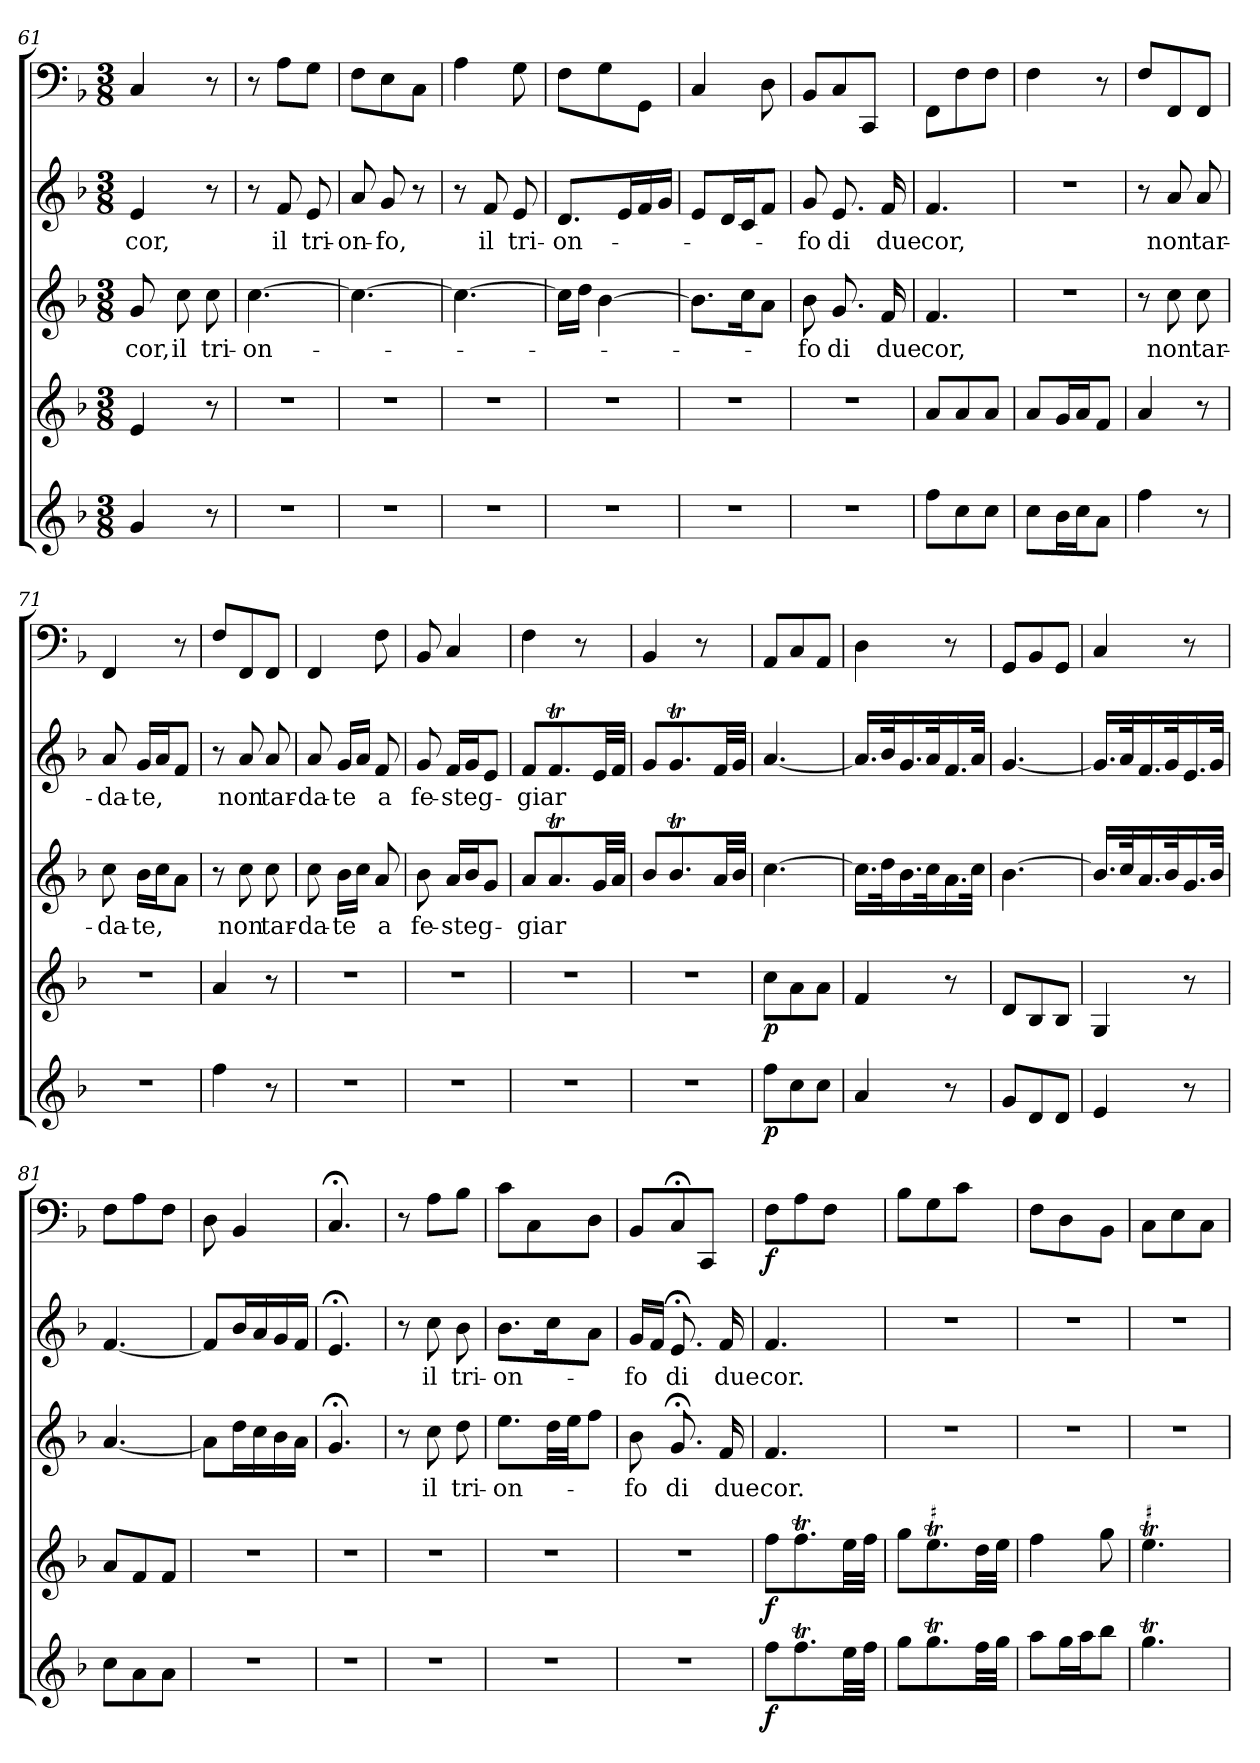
**kern	**dynam	**kern	**dynam	**kern	**text	**kern	**text	**kern	**dynam
*part5	*part5	*part4	*part4	*part3	*part3	*part2	*part2	*part1	*part1
*staff5	*staff5	*staff4	*staff4	*staff3	*staff3	*staff2	*staff2	*staff1	*staff1
*clefG2	*	*clefG2	*	*clefG2	*	*clefG2	*	*clefF4	*
*k[b-]	*	*k[b-]	*	*k[b-]	*	*k[b-]	*	*k[b-]	*
*F:	*	*F:	*	*F:	*	*F:	*	*F:	*
*M3/8	*	*M3/8	*	*M3/8	*	*M3/8	*	*M3/8	*
=61	=61	=61	=61	=61	=61	=61	=61	=61	=61
4g/	.	4e/	.	8g/	cor,	4e/	cor,	4C/	.
.	.	.	.	8cc\	il	.	.	.	.
8r	.	8r	.	8cc\	tri-	8r	.	8r	.
=62	=62	=62	=62	=62	=62	=62	=62	=62	=62
4.r	.	4.r	.	[4.cc\	-on-	8r	.	8r	.
.	.	.	.	.	.	8f/	il	8A\L	.
.	.	.	.	.	.	8e/	tri-	8G\J	.
=63	=63	=63	=63	=63	=63	=63	=63	=63	=63
4.r	.	4.r	.	4.cc\_	.	8a/	-on-	8F\L	.
.	.	.	.	.	.	8g/	-fo,	8E\	.
.	.	.	.	.	.	8r	.	8C\J	.
=64	=64	=64	=64	=64	=64	=64	=64	=64	=64
4.r	.	4.r	.	4.cc\_	.	8r	.	4A\	.
.	.	.	.	.	.	8f/	il	.	.
.	.	.	.	.	.	8e/	tri-	8G\	.
=65	=65	=65	=65	=65	=65	=65	=65	=65	=65
4.r	.	4.r	.	16cc\LL]	.	8.d/L	-on-	8F\L	.
.	.	.	.	16dd\JJ	.	.	.	.	.
.	.	.	.	[4b-\	.	.	.	8G\	.
.	.	.	.	.	.	16e/L	.	.	.
.	.	.	.	.	.	16f/	.	8GG\J	.
.	.	.	.	.	.	16g/JJ	.	.	.
=66	=66	=66	=66	=66	=66	=66	=66	=66	=66
4.r	.	4.r	.	8.b-\L]	.	8e/L	.	4C/	.
.	.	.	.	.	.	16d/L	.	.	.
.	.	.	.	16cc\K	.	16c/J	.	.	.
.	.	.	.	8a\J	.	8f/J	.	8D\	.
=67	=67	=67	=67	=67	=67	=67	=67	=67	=67
4.r	.	4.r	.	8b-\	-fo	8g/	-fo	8BB-/L	.
.	.	.	.	8.g/	di	8.e/	di	8C/	.
.	.	.	.	.	.	.	.	8CC/J	.
.	.	.	.	16f/	due	16f/	due	.	.
=68	=68	=68	=68	=68	=68	=68	=68	=68	=68
8ff\L	.	8a/L	.	4.f/	cor,	4.f/	cor,	8FF\L	.
8cc\	.	8a/	.	.	.	.	.	8F\	.
8cc\J	.	8a/J	.	.	.	.	.	8F\J	.
=69	=69	=69	=69	=69	=69	=69	=69	=69	=69
8cc\L	.	8a/L	.	4.r	.	4.r	.	4F\	.
16b-\L	.	16g/L	.	.	.	.	.	.	.
16cc\J	.	16a/J	.	.	.	.	.	.	.
8a\J	.	8f/J	.	.	.	.	.	8r	.
=70	=70	=70	=70	=70	=70	=70	=70	=70	=70
4ff\	.	4a/	.	8r	.	8r	.	8F/L	.
.	.	.	.	8cc\	non	8a/	non	8FF/	.
8r	.	8r	.	8cc\	tar-	8a/	tar-	8FF/J	.
=71	=71	=71	=71	=71	=71	=71	=71	=71	=71
4.r	.	4.r	.	8cc\	-da-	8a/	-da-	4FF/	.
.	.	.	.	16b-\LL	-te,	16g/LL	-te,	.	.
.	.	.	.	16cc\J	.	16a/J	.	.	.
.	.	.	.	8a\J	.	8f/J	.	8r	.
=72	=72	=72	=72	=72	=72	=72	=72	=72	=72
4ff\	.	4a/	.	8r	.	8r	.	8F/L	.
.	.	.	.	8cc\	non	8a/	non	8FF/	.
8r	.	8r	.	8cc\	tar-	8a/	tar-	8FF/J	.
=73	=73	=73	=73	=73	=73	=73	=73	=73	=73
4.r	.	4.r	.	8cc\	-da-	8a/	-da-	4FF/	.
.	.	.	.	16b-\LL	-te	16g/LL	-te	.	.
.	.	.	.	16cc\JJ	.	16a/JJ	.	.	.
.	.	.	.	8a/	a	8f/	a	8F\	.
=74	=74	=74	=74	=74	=74	=74	=74	=74	=74
4.r	.	4.r	.	8b-\	fe-	8g/	fe-	8BB-/	.
.	.	.	.	16a/LL	-steg-	16f/LL	-steg-	4C/	.
.	.	.	.	16b-/J	.	16g/J	.	.	.
.	.	.	.	8g/J	.	8e/J	.	.	.
=75	=75	=75	=75	=75	=75	=75	=75	=75	=75
4.r	.	4.r	.	8a/L	-giar	8f/L	-giar	4F\	.
.	.	.	.	8.at/	.	8.fT/	.	.	.
.	.	.	.	.	.	.	.	8r	.
.	.	.	.	32g/LL	.	32e/LL	.	.	.
.	.	.	.	32a/JJJ	.	32f/JJJ	.	.	.
=76	=76	=76	=76	=76	=76	=76	=76	=76	=76
4.r	.	4.r	.	8b-/L	.	8g/L	.	4BB-/	.
.	.	.	.	8.b-T/	.	8.gT/	.	.	.
.	.	.	.	.	.	.	.	8r	.
.	.	.	.	32a/LL	.	32f/LL	.	.	.
.	.	.	.	32b-/JJJ	.	32g/JJJ	.	.	.
=77	=77	=77	=77	=77	=77	=77	=77	=77	=77
8ff\L	p	8cc\L	p	[4.cc\	.	[4.a/	.	8AA/L	.
8cc\	.	8a\	.	.	.	.	.	8C/	.
8cc\J	.	8a\J	.	.	.	.	.	8AA/J	.
=78	=78	=78	=78	=78	=78	=78	=78	=78	=78
4a/	.	4f/	.	16.cc\LL]	.	16.a/LL]	.	4D\	.
.	.	.	.	32dd\K	.	32b-/K	.	.	.
.	.	.	.	16.b-\	.	16.g/	.	.	.
.	.	.	.	32cc\K	.	32a/K	.	.	.
8r	.	8r	.	16.a\	.	16.f/	.	8r	.
.	.	.	.	32cc\JJk	.	32a/JJk	.	.	.
=79	=79	=79	=79	=79	=79	=79	=79	=79	=79
8g/L	.	8d/L	.	[4.b-\	.	[4.g/	.	8GG/L	.
8d/	.	8B-/	.	.	.	.	.	8BB-/	.
8d/J	.	8B-/J	.	.	.	.	.	8GG/J	.
=80	=80	=80	=80	=80	=80	=80	=80	=80	=80
4e/	.	4G/	.	16.b-/LL]	.	16.g/LL]	.	4C/	.
.	.	.	.	32cc/K	.	32a/K	.	.	.
.	.	.	.	16.a/	.	16.f/	.	.	.
.	.	.	.	32b-/K	.	32g/K	.	.	.
8r	.	8r	.	16.g/	.	16.e/	.	8r	.
.	.	.	.	32b-/JJk	.	32g/JJk	.	.	.
=81	=81	=81	=81	=81	=81	=81	=81	=81	=81
8cc\L	.	8a/L	.	[4.a/	.	[4.f/	.	8F\L	.
8a\	.	8f/	.	.	.	.	.	8A\	.
8a\J	.	8f/J	.	.	.	.	.	8F\J	.
=82	=82	=82	=82	=82	=82	=82	=82	=82	=82
4.r	.	4.r	.	8a\L]	.	8f/L]	.	8D\	.
.	.	.	.	16dd\L	.	16b-/L	.	4BB-/	.
.	.	.	.	16cc\	.	16a/	.	.	.
.	.	.	.	16b-\	.	16g/	.	.	.
.	.	.	.	16a\JJ	.	16f/JJ	.	.	.
=83	=83	=83	=83	=83	=83	=83	=83	=83	=83
4.r	.	4.r	.	4.g;</	.	4.e;</	.	4.C;</	.
=84	=84	=84	=84	=84	=84	=84	=84	=84	=84
4.r	.	4.r	.	8r	.	8r	.	8r	.
.	.	.	.	8cc\	il	8cc\	il	8A\L	.
.	.	.	.	8dd\	tri-	8b-\	tri-	8B-\J	.
=85	=85	=85	=85	=85	=85	=85	=85	=85	=85
4.r	.	4.r	.	8.ee\L	-on-	8.b-\L	-on-	8c\L	.
.	.	.	.	.	.	.	.	8C\	.
.	.	.	.	32dd\LL	.	16cc\K	.	.	.
.	.	.	.	32ee\JJ	.	.	.	.	.
.	.	.	.	8ff\J	.	8a\J	.	8D\J	.
=86	=86	=86	=86	=86	=86	=86	=86	=86	=86
4.r	.	4.r	.	8b-\	-fo	16g/LL	-fo	8BB-/L	.
.	.	.	.	.	.	16f/JJ	.	.	.
.	.	.	.	8.g;</	di	8.e;</	di	8C;</	.
.	.	.	.	.	.	.	.	8CC/J	.
.	.	.	.	16f/	due	16f/	due	.	.
=87	=87	=87	=87	=87	=87	=87	=87	=87	=87
8ff\L	f	8ff\L	f	4.f/	cor.	4.f/	cor.	8F\L	f
8.ffT\	.	8.ffT\	.	.	.	.	.	8A\	.
.	.	.	.	.	.	.	.	8F\J	.
32ee\LL	.	32ee\LL	.	.	.	.	.	.	.
32ff\JJJ	.	32ff\JJJ	.	.	.	.	.	.	.
=88	=88	=88	=88	=88	=88	=88	=88	=88	=88
8gg\L	.	8gg\L	.	4.r	.	4.r	.	8B-\L	.
!	!	!LO:TR:acc=#	!	!	!	!	!	!	!
8.ggT\	.	8.eeT\	.	.	.	.	.	8G\	.
.	.	.	.	.	.	.	.	8c\J	.
32ff\LL	.	32dd\LL	.	.	.	.	.	.	.
32gg\JJJ	.	32ee\JJJ	.	.	.	.	.	.	.
=89	=89	=89	=89	=89	=89	=89	=89	=89	=89
8aa\L	.	4ff\	.	4.r	.	4.r	.	8F\L	.
16gg\L	.	.	.	.	.	.	.	8D\	.
16aa\J	.	.	.	.	.	.	.	.	.
8bb-\J	.	8gg\	.	.	.	.	.	8BB-\J	.
=90	=90	=90	=90	=90	=90	=90	=90	=90	=90
!	!	!LO:TR:acc=#	!	!	!	!	!	!	!
4.ggT\	.	4.eeT\	.	4.r	.	4.r	.	8C\L	.
.	.	.	.	.	.	.	.	8E\	.
.	.	.	.	.	.	.	.	8C\J	.
=	=	=	=	=	=	=	=	=	=
*-	*-	*-	*-	*-	*-	*-	*-	*-	*-
